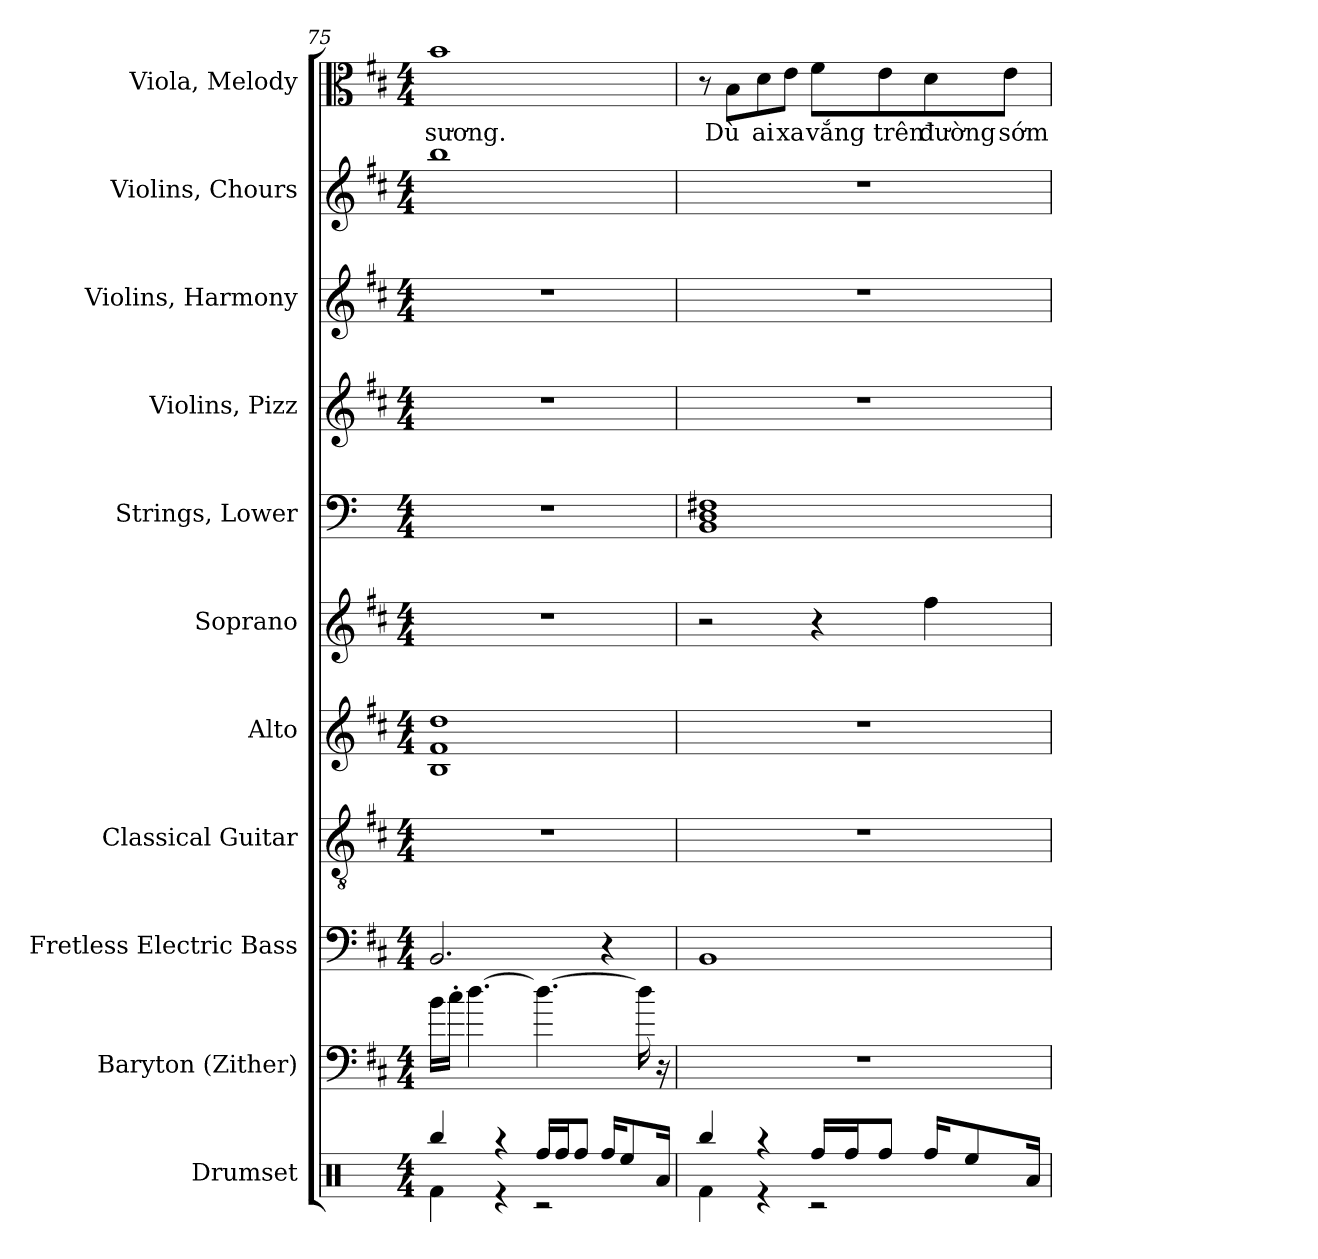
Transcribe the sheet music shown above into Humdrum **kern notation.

**kern	**kern	**kern	**kern	**kern	**kern	**kern	**kern	**kern	**kern	**kern	**text
*part11	*part10	*part9	*part8	*part7	*part6	*part5	*part4	*part3	*part2	*part1	*part1
*staff11	*staff10	*staff9	*staff8	*staff7	*staff6	*staff5	*staff4	*staff3	*staff2	*staff1	*staff1
*I"Drumset	*I"Baryton (Zither)	*I"Fretless Electric Bass	*I"Classical Guitar	*I"Alto	*I"Soprano	*I"Strings, Lower	*I"Violins, Pizz	*I"Violins, Harmony	*I"Violins, Chours	*I"Viola, Melody	*
*I'D. Set	*I'Bary.	*I'Frtl. El. B.	*I'Guit.	*I'A.	*I'S.	*I'St.	*I'Vlns.	*I'Vlns.	*I'Vlns.	*I'Vla.	*
*clefX	*clefF4	*clefF4	*clefGv2	*clefG2	*clefG2	*clefF4	*clefG2	*clefG2	*clefG2	*clefC3	*
*	*	*ITrd7c12	*	*	*	*	*	*	*	*	*
*k[]	*k[f#c#]	*k[f#c#]	*k[f#c#]	*k[f#c#]	*k[f#c#]	*k[]	*k[f#c#]	*k[f#c#]	*k[f#c#]	*k[f#c#]	*
*M4/4	*M4/4	*M4/4	*M4/4	*M4/4	*M4/4	*M4/4	*M4/4	*M4/4	*M4/4	*M4/4	*
=75	=75	=75	=75	=75	=75	=75	=75	=75	=75	=75	=75
*^	*	*	*	*	*	*	*	*	*	*	*
!	!	!	!	!	!	!	!	!	!	!	!	!LO:LY:b
4Rbb/	4Rf\	16b\LL	2.BBB/	1r	1B 1f# 1dd	1r	1r	1r	1r	1bb	1b	sương.
.	.	16cc#'\JJ	.	.	.	.	.	.	.	.	.	.
.	.	[4.dd\	.	.	.	.	.	.	.	.	.	.
4r	4r	.	.	.	.	.	.	.	.	.	.	.
16Rff/LL	2r	4.dd\_	.	.	.	.	.	.	.	.	.	.
16Rff/J	.	.	.	.	.	.	.	.	.	.	.	.
8Rff/J	.	.	.	.	.	.	.	.	.	.	.	.
16Rff/KL	.	.	4r	.	.	.	.	.	.	.	.	.
8Ree/	.	.	.	.	.	.	.	.	.	.	.	.
.	.	16dd\]	.	.	.	.	.	.	.	.	.	.
16Ra/Jk	.	16r	.	.	.	.	.	.	.	.	.	.
=76	=76	=76	=76	=76	=76	=76	=76	=76	=76	=76	=76	=76
4Rbb/	4Rf\	1r	1BBB	1r	1r	2r	1BB 1D 1F#X	1r	1r	1r	8r	.
!	!	!	!	!	!	!	!	!	!	!	!	!LO:LY:b
.	.	.	.	.	.	.	.	.	.	.	8B\L	Dù
!	!	!	!	!	!	!	!	!	!	!	!	!LO:LY:b
4r	4r	.	.	.	.	.	.	.	.	.	8d\	ai
!	!	!	!	!	!	!	!	!	!	!	!	!LO:LY:b
.	.	.	.	.	.	.	.	.	.	.	8e\J	xa
!	!	!	!	!	!	!	!	!	!	!	!	!LO:LY:b
16Rff/LL	2r	.	.	.	.	4r	.	.	.	.	8f#\L	vắng
16Rff/J	.	.	.	.	.	.	.	.	.	.	.	.
!	!	!	!	!	!	!	!	!	!	!	!	!LO:LY:b
8Rff/J	.	.	.	.	.	.	.	.	.	.	8e\	trên
!	!	!	!	!	!	!	!	!	!	!	!	!LO:LY:b
16Rff/KL	.	.	.	.	.	4ff#\	.	.	.	.	8d\	đường
8Ree/	.	.	.	.	.	.	.	.	.	.	.	.
!	!	!	!	!	!	!	!	!	!	!	!	!LO:LY:b
.	.	.	.	.	.	.	.	.	.	.	8e\J	sớm
16Ra/Jk	.	.	.	.	.	.	.	.	.	.	.	.
*v	*v	*	*	*	*	*	*	*	*	*	*	*
=	=	=	=	=	=	=	=	=	=	=	=
*-	*-	*-	*-	*-	*-	*-	*-	*-	*-	*-	*-
